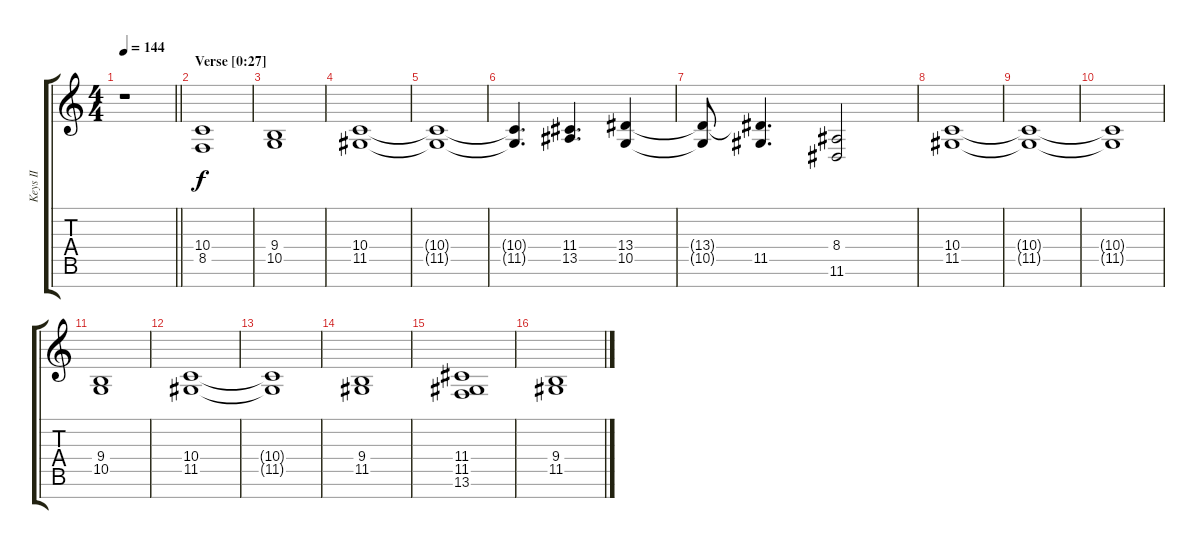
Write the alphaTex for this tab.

\track ("Keys II" "Keys II") {instrument synthstrings2}
\staff {score tabs}
\tuning (E4 B3 G3 D3 A2 E2 B1) {hide}
\ts (4 4)
\tempo 144
\clef g2
\barLineRight lightlight
\ks c
r.1{dy f} |
\section ("" "Verse [0:27]")
(10.4 8.5).1 |
(9.4 10.5).1 |
(10.4 11.5).1 |
(10.4{t} 11.5{t}).1 |
(10.4{t} 11.5{t}).4{d} (11.4 13.5).4{d} (13.4 10.5).4 |
(13.4{t} 10.5{t}).8 (13.4{t} 11.5).4{d} (8.4 11.6).2 |
(10.4 11.5).1 |
(10.4{t} 11.5{t}).1 |
(10.4{t} 11.5{t}).1 |
(9.4 10.5).1 |
(10.4 11.5).1 |
(10.4{t} 11.5{t}).1 |
(9.4 11.5).1 |
(11.4 11.5 13.6).1 |
(9.4 11.5).1
